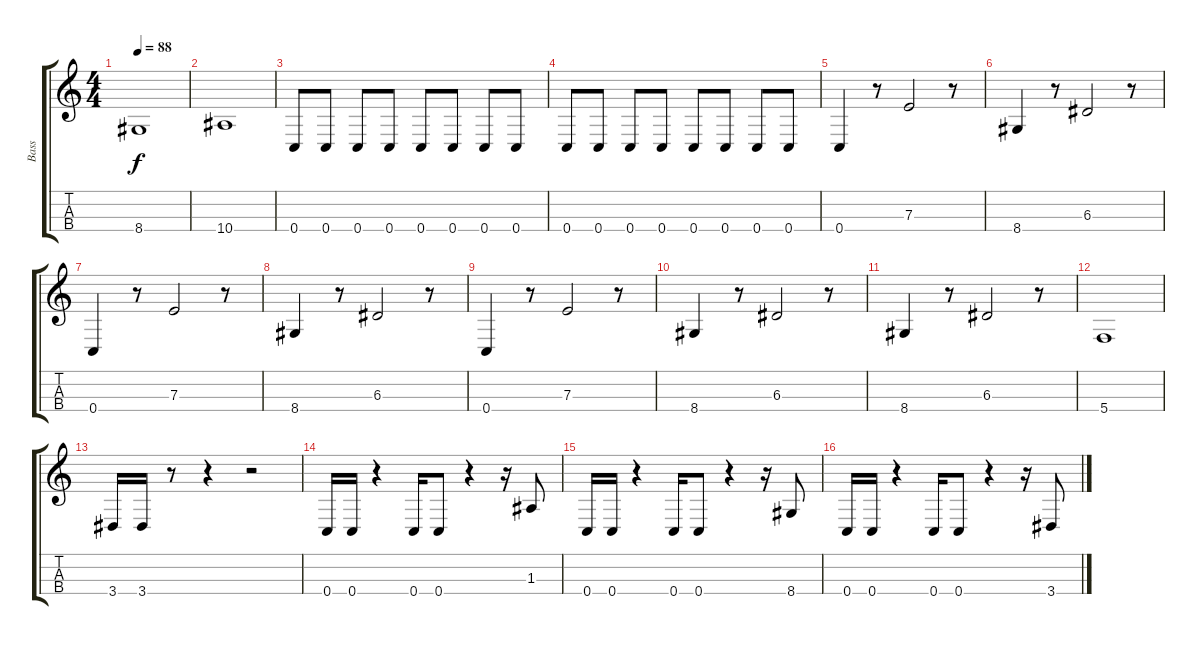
\track ("Bass" "Bass") {instrument electricbasspick}
\staff {score tabs}
\tuning (G3 D3 A2 C2) {hide}
\ts (4 4)
\tempo 88
\clef g2
\ks c
8.4.1{dy f} |
10.4.1 |
0.4.8 0.4.8 0.4.8 0.4.8 0.4.8 0.4.8 0.4.8 0.4.8 |
0.4.8 0.4.8 0.4.8 0.4.8 0.4.8 0.4.8 0.4.8 0.4.8 |
0.4.4 r.8 7.3.2 r.8 |
8.4.4 r.8 6.3.2 r.8 |
0.4.4 r.8 7.3.2 r.8 |
8.4.4 r.8 6.3.2 r.8 |
0.4.4 r.8 7.3.2 r.8 |
8.4.4 r.8 6.3.2 r.8 |
8.4.4 r.8 6.3.2 r.8 |
5.4.1 |
3.4.16 3.4.16 r.8 r.4 r.2 |
0.4.16 0.4.16 r.4 0.4.16 0.4.8 r.4 r.16 1.3.8 |
0.4.16 0.4.16 r.4 0.4.16 0.4.8 r.4 r.16 8.4.8 |
0.4.16 0.4.16 r.4 0.4.16 0.4.8 r.4 r.16 3.4.8
